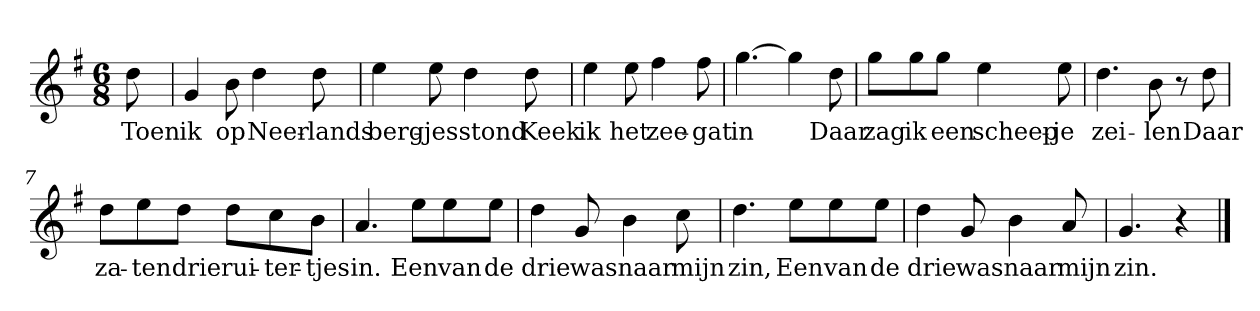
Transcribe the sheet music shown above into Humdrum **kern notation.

**kern	**text
*part1	*part1
*staff1	*staff1
*clefG2	*
*k[f#]	*
*G:	*
*M6/8	*
*MM120	*
=	=
8dd	Toen
=1	=1
4g	ik
8b	op
4dd	Neer-
8dd	-lands
=2	=2
4ee	berg-
8ee	-jes
4dd	stond
8dd	Keek
=3	=3
4ee	ik
8ee	het
4ff#	zee-
8ff#	-gat
=4	=4
[4.gg	in
4gg]	.
8dd	Daar
=5	=5
8gg\L	zag
8gg\	ik
8gg\J	een
4ee	scheep-
8ee	-je
=6	=6
4.dd	zei-
8b	-len
8r	.
8dd	Daar
=7	=7
8dd\L	za-
8ee\	-ten
8dd\J	drie
8dd\L	rui-
8cc\	-ter-
8b\J	-tjes
=8	=8
4.a	in.
8ee\L	Een
8ee\	van
8ee\J	de
=9	=9
4dd	drie
8g	was
4b	naar
8cc	mijn
=10	=10
4.dd	zin,
8ee\L	Een
8ee\	van
8ee\J	de
=11	=11
4dd	drie
8g	was
4b	naar
8a	mijn
=12	=12
4.g	zin.
4r	.
==	==
*-	*-
